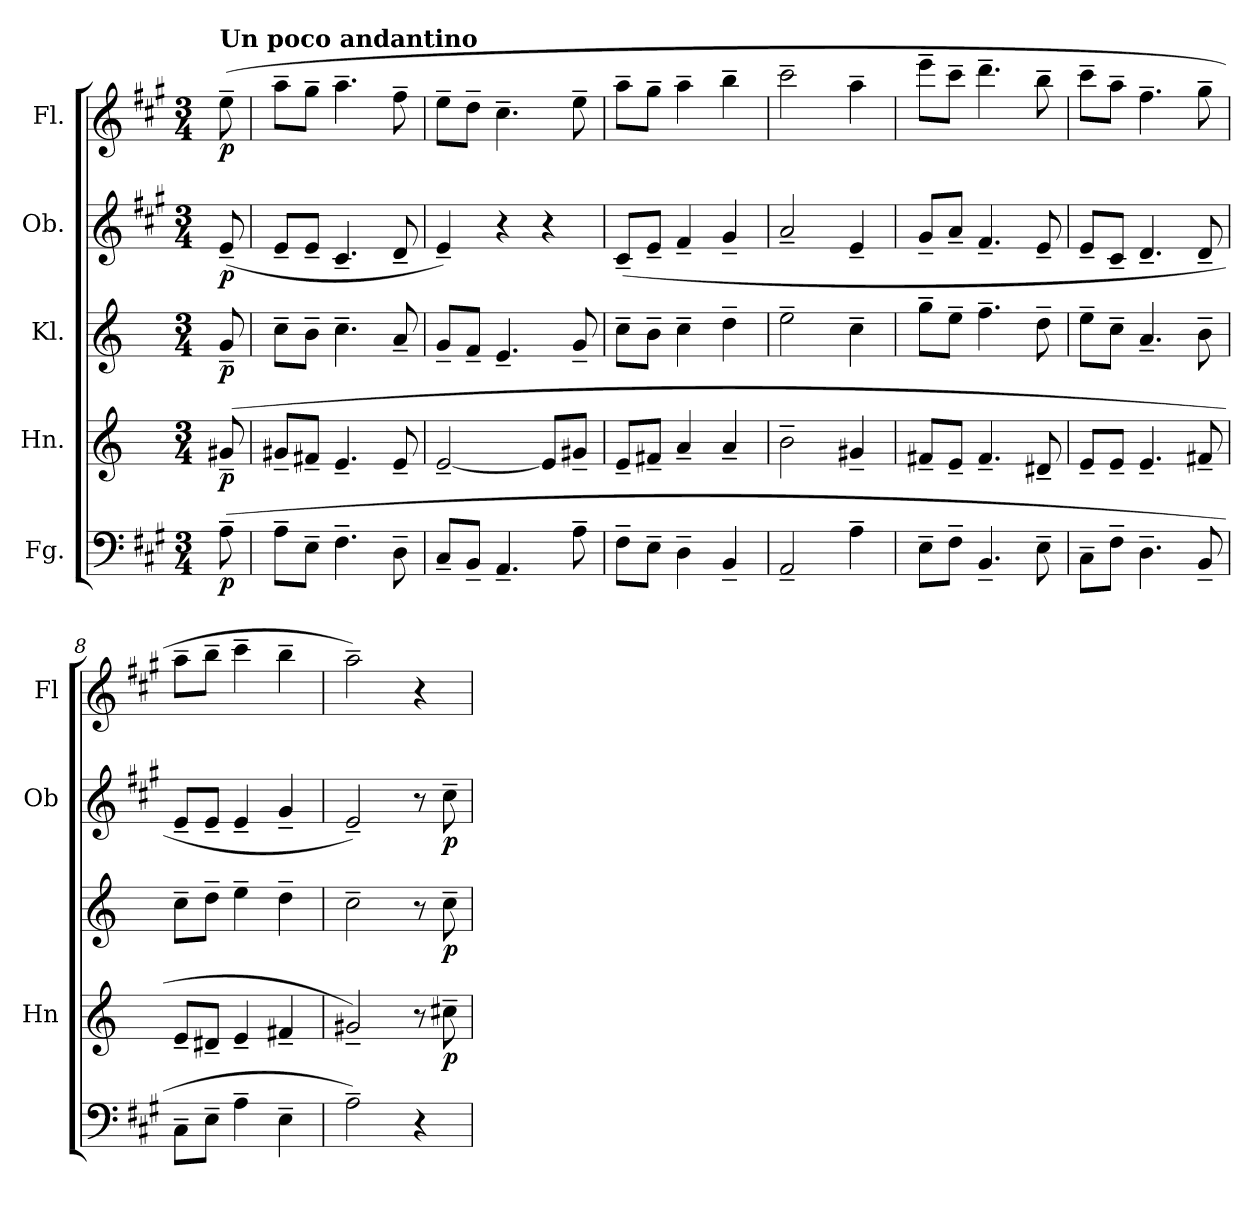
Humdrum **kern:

**kern	**dynam	**kern	**dynam	**kern	**dynam	**kern	**dynam	**kern	**dynam
*part5	*part5	*part4	*part4	*part3	*part3	*part2	*part2	*part1	*part1
*staff5	*staff5	*staff4	*staff4	*staff3	*staff3	*staff2	*staff2	*staff1	*staff1
*I"Fg.	*	*I"Hn.	*	*I"Kl.	*	*I"Ob.	*	*I"Fl.	*
*	*	*I'Hn	*	*	*	*I'Ob	*	*I'Fl	*
*clefF4	*	*clefG2	*	*clefG2	*	*clefG2	*	*clefG2	*
*	*	*ITrd4c7	*	*ITrd2c3	*	*	*	*	*
*k[f#c#g#]	*	*k[b-]	*	*k[f#c#g#]	*	*k[f#c#g#]	*	*k[f#c#g#]	*
*A:	*	*	*	*	*	*A:	*	*A:	*
*M3/4	*	*M3/4	*	*M3/4	*	*M3/4	*	*M3/4	*
=1	=1	=1	=1	=1	=1	=1	=1	=1	=1
!	!	!	!	!	!	!	!	!LO:TX:a:B:t=Un poco andantino	!
!	!LO:DY:b	!	!LO:DY:b	!	!LO:DY:b	!	!LO:DY:b	!	!LO:DY:b
(>8A~\	p	(>8c#X~/	p	8e~/	p	(>8e~/	p	(>8ee~\	p
=2	=2	=2	=2	=2	=2	=2	=2	=2	=2
8A~\L	.	8c#X~/L	.	8a~\L	.	8e~/L	.	8aa~\L	.
8E~\J	.	8Bn~/J	.	8g#~\J	.	8e~/J	.	8gg#~\J	.
4.F#~\	.	4.A~/	.	4.a~\	.	4.c#~/	.	4.aa~\	.
8D~\	.	8A~/	.	8f#~/	.	8d~/	.	8ff#~\	.
=3	=3	=3	=3	=3	=3	=3	=3	=3	=3
8C#~/L	.	[2A~/	.	8e~/L	.	4e~/)	.	8ee~\L	.
8BB~/J	.	.	.	8d~/J	.	.	.	8dd~\J	.
4.AA~/	.	.	.	4.c#~/	.	4r	.	4.cc#~\	.
.	.	8A/L]	.	.	.	4r	.	.	.
8A~\	.	8c#X~/J	.	8e~/	.	.	.	8ee~\	.
=4	=4	=4	=4	=4	=4	=4	=4	=4	=4
8F#~\L	.	8A~/L	.	8a~\L	.	(>8c#~/L	.	8aa~\L	.
8E~\J	.	8Bn~/J	.	8g#~\J	.	8e~/J	.	8gg#~\J	.
4D~\	.	4d~/	.	4a~\	.	4f#~/	.	4aa~\	.
4BB~/	.	4d~/	.	4b~\	.	4g#~/	.	4bb~\	.
=5	=5	=5	=5	=5	=5	=5	=5	=5	=5
2AA~/	.	2e~\	.	2cc#~\	.	2a~/	.	2ccc#~\	.
4A~\	.	4c#X~/	.	4a~\	.	4e~/	.	4aa~\	.
=6	=6	=6	=6	=6	=6	=6	=6	=6	=6
8E~\L	.	8Bn~/L	.	8ee~\L	.	8g#~/L	.	8eee~\L	.
8F#~\J	.	8A~/J	.	8cc#~\J	.	8a~/J	.	8ccc#~\J	.
4.BB~/	.	4.B~/	.	4.dd~\	.	4.f#~/	.	4.ddd~\	.
8E~\	.	8G#X~/	.	8b~\	.	8e~/	.	8bb~\	.
=7	=7	=7	=7	=7	=7	=7	=7	=7	=7
8C#~\L	.	8A~/L	.	8cc#~\L	.	8e~/L	.	8ccc#~\L	.
8F#~\J	.	8A~/J	.	8a~\J	.	8c#~/J	.	8aa~\J	.
4.D~\	.	4.A~/	.	4.f#~/	.	4.d~/	.	4.ff#~\	.
8BB~/	.	8Bn~/	.	8g#~\	.	8d~/	.	8gg#~\	.
=8	=8	=8	=8	=8	=8	=8	=8	=8	=8
8C#~\L	.	8A~/L	.	8a~\L	.	8e~/L	.	8aa~\L	.
8E~\J	.	8G#X~/J	.	8b~\J	.	8e~/J	.	8bb~\J	.
4A~\	.	4A~/	.	4cc#~\	.	4e~/	.	4ccc#~\	.
4E~\	.	4Bn~/	.	4b~\	.	4g#~/	.	4bb~\	.
=9	=9	=9	=9	=9	=9	=9	=9	=9	=9
2A~\)	.	2c#X~/)	.	2a~\	.	2e~/)	.	2aa~\)	.
4r	.	8r	.	8r	.	8r	.	4r	.
!	!	!	!LO:DY:b	!	!LO:DY:b	!	!LO:DY:b	!	!
.	.	8f#X~\	p	8a~\	p	8cc#~\	p	.	.
=	=	=	=	=	=	=	=	=	=
*-	*-	*-	*-	*-	*-	*-	*-	*-	*-
